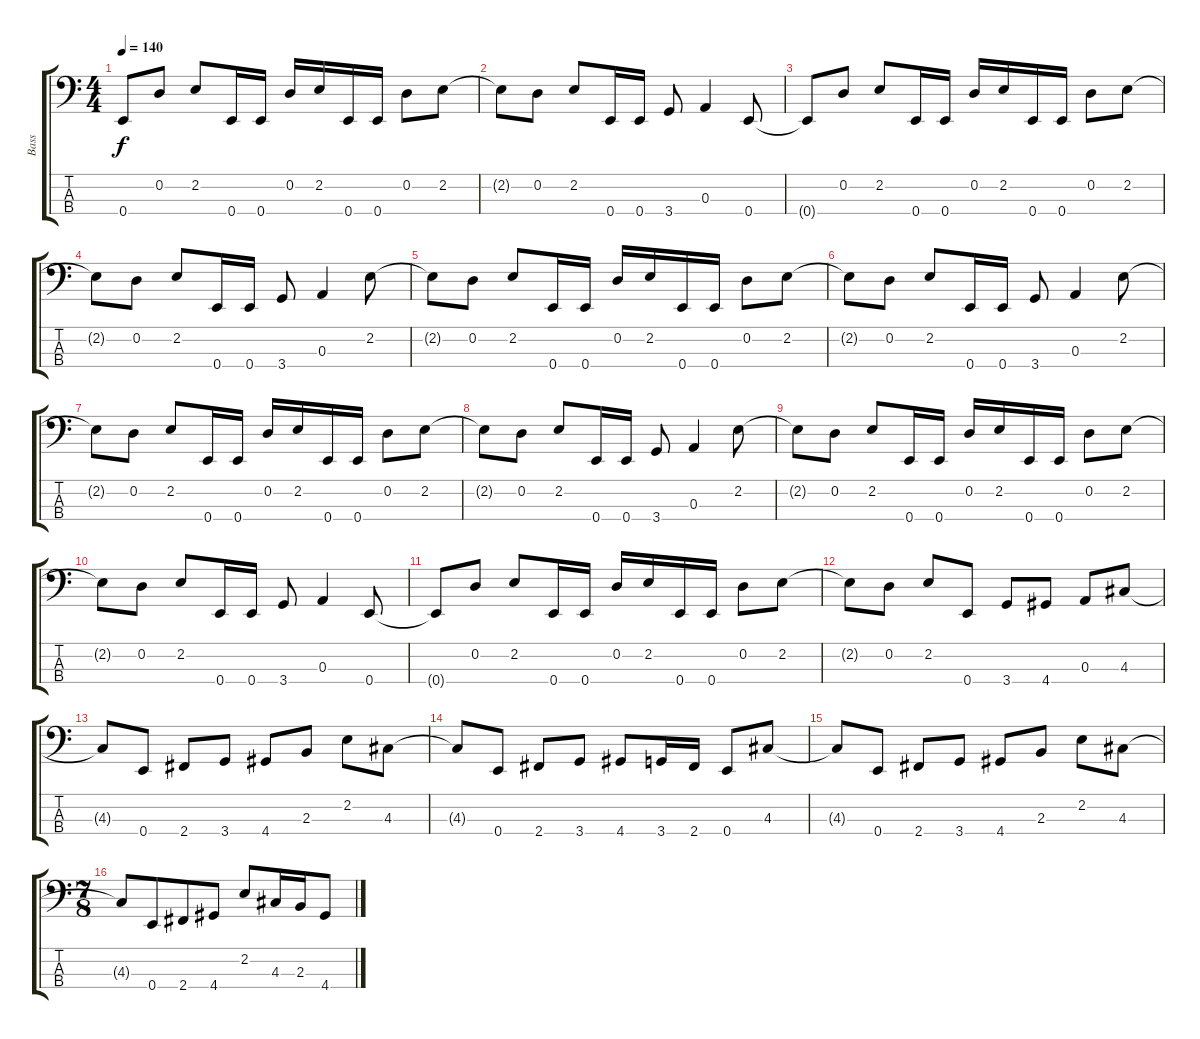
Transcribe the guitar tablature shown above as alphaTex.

\track ("Bass" "Bass") {instrument electricbassfinger}
\staff {score tabs}
\tuning (G2 D2 A1 E1) {hide}
\ts (4 4)
\tempo 140
\clef f4
\ks c
0.4{t}.8{dy f} 0.2.8 2.2.8 0.4.16 0.4.16 0.2.16 2.2.16 0.4.16 0.4.16 0.2.8 2.2.8 |
2.2{t}.8 0.2.8 2.2.8 0.4.16 0.4.16 3.4.8 0.3.4 0.4.8 |
0.4{t}.8 0.2.8 2.2.8 0.4.16 0.4.16 0.2.16 2.2.16 0.4.16 0.4.16 0.2.8 2.2.8 |
2.2{t}.8 0.2.8 2.2.8 0.4.16 0.4.16 3.4.8 0.3.4 2.2.8 |
2.2{t}.8 0.2.8 2.2.8 0.4.16 0.4.16 0.2.16 2.2.16 0.4.16 0.4.16 0.2.8 2.2.8 |
2.2{t}.8 0.2.8 2.2.8 0.4.16 0.4.16 3.4.8 0.3.4 2.2.8 |
2.2{t}.8 0.2.8 2.2.8 0.4.16 0.4.16 0.2.16 2.2.16 0.4.16 0.4.16 0.2.8 2.2.8 |
2.2{t}.8 0.2.8 2.2.8 0.4.16 0.4.16 3.4.8 0.3.4 2.2.8 |
2.2{t}.8 0.2.8 2.2.8 0.4.16 0.4.16 0.2.16 2.2.16 0.4.16 0.4.16 0.2.8 2.2.8 |
2.2{t}.8 0.2.8 2.2.8 0.4.16 0.4.16 3.4.8 0.3.4 0.4.8 |
0.4{t}.8 0.2.8 2.2.8 0.4.16 0.4.16 0.2.16 2.2.16 0.4.16 0.4.16 0.2.8 2.2.8 |
2.2{t}.8 0.2.8 2.2.8 0.4.8 3.4.8 4.4.8 0.3.8 4.3.8 |
4.3{t}.8 0.4.8 2.4.8 3.4.8 4.4.8 2.3.8 2.2.8 4.3.8 |
4.3{t}.8 0.4.8 2.4.8 3.4.8 4.4.8 3.4.16 2.4.16 0.4.8 4.3.8 |
4.3{t}.8 0.4.8 2.4.8 3.4.8 4.4.8 2.3.8 2.2.8 4.3.8 |
\ts (7 8)
4.3{t}.8 0.4.8 2.4.8 4.4.8 2.2.8 4.3.16 2.3.16 4.4.8
